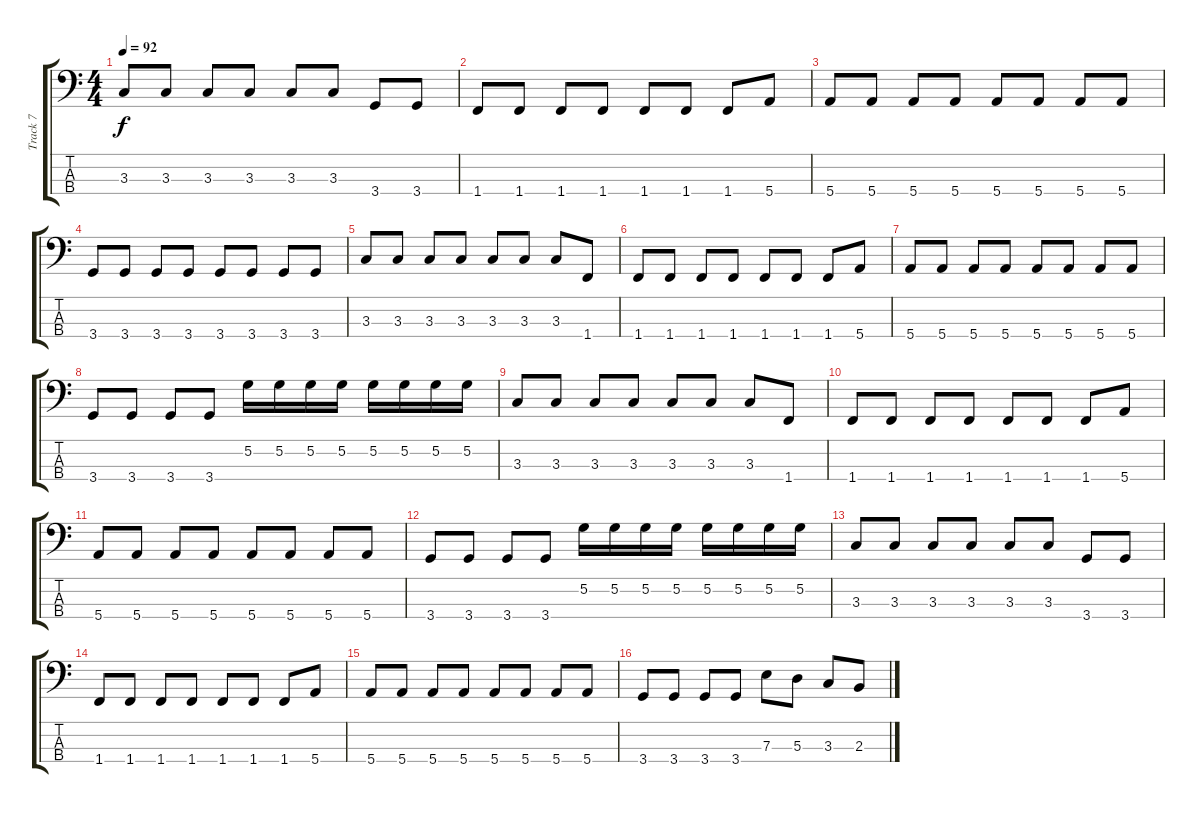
\track ("Track 7" "Track 7") {instrument electricbasspick}
\staff {score tabs}
\tuning (G2 D2 A1 E1) {hide}
\ts (4 4)
\tempo 92
\clef f4
\ks c
3.3.8{dy f} 3.3.8 3.3.8 3.3.8 3.3.8 3.3.8 3.4.8 3.4.8 |
1.4.8 1.4.8 1.4.8 1.4.8 1.4.8 1.4.8 1.4.8 5.4.8 |
5.4.8 5.4.8 5.4.8 5.4.8 5.4.8 5.4.8 5.4.8 5.4.8 |
3.4.8 3.4.8 3.4.8 3.4.8 3.4.8 3.4.8 3.4.8 3.4.8 |
3.3.8 3.3.8 3.3.8 3.3.8 3.3.8 3.3.8 3.3.8 1.4.8 |
1.4.8 1.4.8 1.4.8 1.4.8 1.4.8 1.4.8 1.4.8 5.4.8 |
5.4.8 5.4.8 5.4.8 5.4.8 5.4.8 5.4.8 5.4.8 5.4.8 |
3.4.8 3.4.8 3.4.8 3.4.8 5.2.16 5.2.16 5.2.16 5.2.16 5.2.16 5.2.16 5.2.16 5.2.16 |
3.3.8 3.3.8 3.3.8 3.3.8 3.3.8 3.3.8 3.3.8 1.4.8 |
1.4.8 1.4.8 1.4.8 1.4.8 1.4.8 1.4.8 1.4.8 5.4.8 |
5.4.8 5.4.8 5.4.8 5.4.8 5.4.8 5.4.8 5.4.8 5.4.8 |
3.4.8 3.4.8 3.4.8 3.4.8 5.2.16 5.2.16 5.2.16 5.2.16 5.2.16 5.2.16 5.2.16 5.2.16 |
3.3.8 3.3.8 3.3.8 3.3.8 3.3.8 3.3.8 3.4.8 3.4.8 |
1.4.8 1.4.8 1.4.8 1.4.8 1.4.8 1.4.8 1.4.8 5.4.8 |
5.4.8 5.4.8 5.4.8 5.4.8 5.4.8 5.4.8 5.4.8 5.4.8 |
3.4.8 3.4.8 3.4.8 3.4.8 7.3.8 5.3.8 3.3.8 2.3.8
